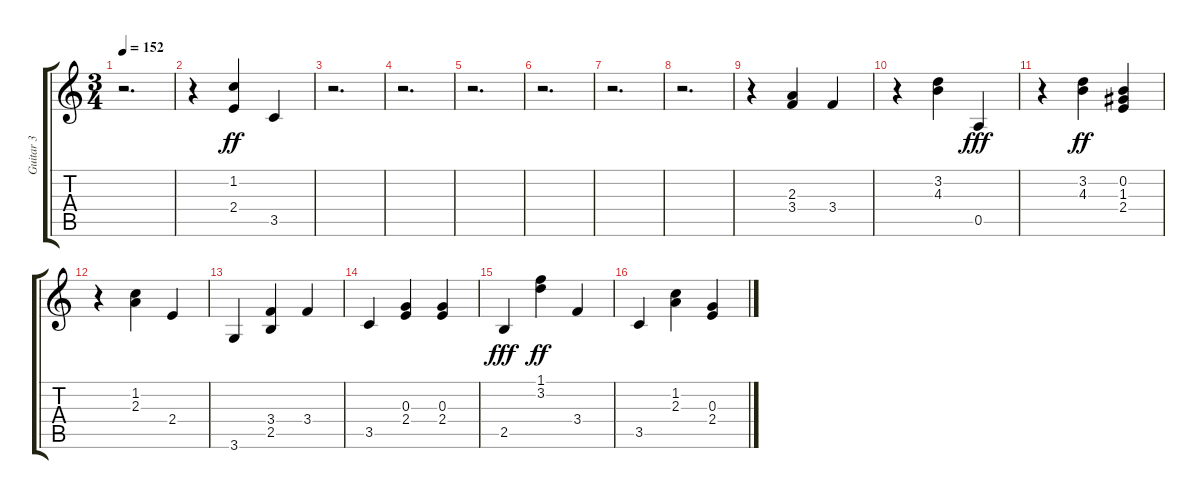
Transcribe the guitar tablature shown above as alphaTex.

\track ("Guitar 3" "Guitar 3") {instrument acousticguitarnylon}
\staff {score tabs}
\tuning (E4 B3 G3 D3 A2 E2) {hide}
\ts (3 4)
\tempo 152
\clef g2
\ks c
r.2{d dy ff} |
r.4 (1.2 2.4).4 3.5.4 |
r.2{d} |
r.2{d} |
r.2{d} |
r.2{d} |
r.2{d} |
r.2{d} |
r.4 (2.3 3.4).4 3.4.4 |
r.4 (3.2 4.3).4 0.5.4{dy fff} |
r.4 (3.2 4.3).4{dy ff} (0.2 1.3 2.4).4 |
r.4 (1.2 2.3).4 2.4.4 |
3.6.4 (3.4 2.5).4 3.4.4 |
3.5.4 (0.3 2.4).4 (0.3 2.4).4 |
2.5.4{dy fff} (1.1 3.2).4{dy ff} 3.4.4 |
3.5.4 (1.2 2.3).4 (0.3 2.4).4
